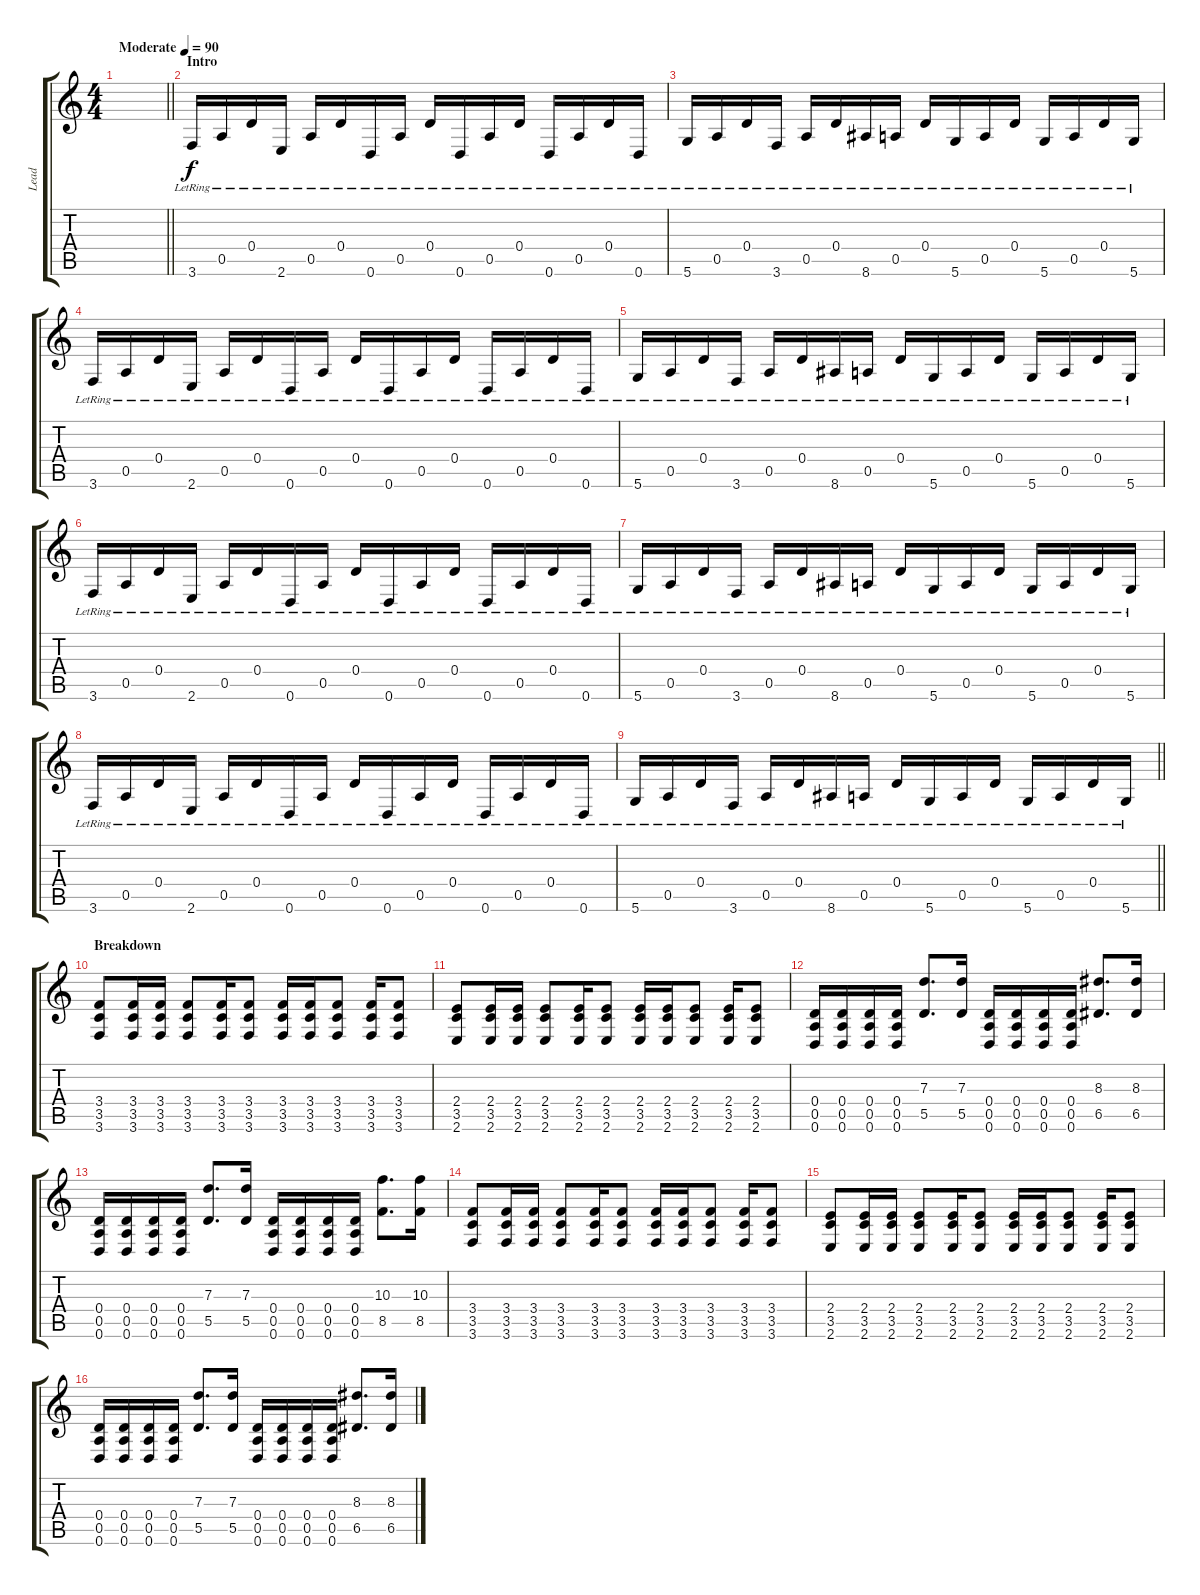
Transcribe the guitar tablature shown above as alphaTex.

\track ("Lead" "Lead") {instrument distortionguitar}
\staff {score tabs}
\tuning (E4 B3 G3 D3 A2 D2) {hide}
\ts (4 4)
\tempo (90 "Moderate")
\clef g2
\barLineRight lightlight
\ks c
|
\section ("" "Intro")
3.6{lr}.16{instrument acousticguitarsteel} 0.5{lr}.16 0.4{lr}.16 2.6{lr}.16 0.5{lr}.16 0.4{lr}.16 0.6{lr}.16 0.5{lr}.16 0.4{lr}.16 0.6{lr}.16 0.5{lr}.16 0.4{lr}.16 0.6{lr}.16 0.5{lr}.16 0.4{lr}.16 0.6{lr}.16 |
5.6{lr}.16 0.5{lr}.16 0.4{lr}.16 3.6{lr}.16 0.5{lr}.16 0.4{lr}.16 8.6{lr}.16 0.5{lr}.16 0.4{lr}.16 5.6{lr}.16 0.5{lr}.16 0.4{lr}.16 5.6{lr}.16 0.5{lr}.16 0.4{lr}.16 5.6{lr}.16 |
3.6{lr}.16 0.5{lr}.16 0.4{lr}.16 2.6{lr}.16 0.5{lr}.16 0.4{lr}.16 0.6{lr}.16 0.5{lr}.16 0.4{lr}.16 0.6{lr}.16 0.5{lr}.16 0.4{lr}.16 0.6{lr}.16 0.5{lr}.16 0.4{lr}.16 0.6{lr}.16 |
5.6{lr}.16 0.5{lr}.16 0.4{lr}.16 3.6{lr}.16 0.5{lr}.16 0.4{lr}.16 8.6{lr}.16 0.5{lr}.16 0.4{lr}.16 5.6{lr}.16 0.5{lr}.16 0.4{lr}.16 5.6{lr}.16 0.5{lr}.16 0.4{lr}.16 5.6{lr}.16 |
3.6{lr}.16 0.5{lr}.16 0.4{lr}.16 2.6{lr}.16 0.5{lr}.16 0.4{lr}.16 0.6{lr}.16 0.5{lr}.16 0.4{lr}.16 0.6{lr}.16 0.5{lr}.16 0.4{lr}.16 0.6{lr}.16 0.5{lr}.16 0.4{lr}.16 0.6{lr}.16 |
5.6{lr}.16 0.5{lr}.16 0.4{lr}.16 3.6{lr}.16 0.5{lr}.16 0.4{lr}.16 8.6{lr}.16 0.5{lr}.16 0.4{lr}.16 5.6{lr}.16 0.5{lr}.16 0.4{lr}.16 5.6{lr}.16 0.5{lr}.16 0.4{lr}.16 5.6{lr}.16 |
3.6{lr}.16 0.5{lr}.16 0.4{lr}.16 2.6{lr}.16 0.5{lr}.16 0.4{lr}.16 0.6{lr}.16 0.5{lr}.16 0.4{lr}.16 0.6{lr}.16 0.5{lr}.16 0.4{lr}.16 0.6{lr}.16 0.5{lr}.16 0.4{lr}.16 0.6{lr}.16 |
\barLineRight lightlight
5.6{lr}.16 0.5{lr}.16 0.4{lr}.16 3.6{lr}.16 0.5{lr}.16 0.4{lr}.16 8.6{lr}.16 0.5{lr}.16 0.4{lr}.16 5.6{lr}.16 0.5{lr}.16 0.4{lr}.16 5.6{lr}.16 0.5{lr}.16 0.4{lr}.16 5.6{lr}.16 |
\section ("" "Breakdown")
(3.4 3.5 3.6).8{instrument distortionguitar} (3.4 3.5 3.6).16 (3.4 3.5 3.6).16 (3.4 3.5 3.6).8 (3.4 3.5 3.6).16 (3.4 3.5 3.6).8{instrument distortionguitar} (3.4 3.5 3.6).16 (3.4 3.5 3.6).16 (3.4 3.5 3.6).8 (3.4 3.5 3.6).16 (3.4 3.5 3.6).8 |
(2.4 3.5 2.6).8{instrument distortionguitar} (2.4 3.5 2.6).16 (2.4 3.5 2.6).16 (2.4 3.5 2.6).8 (2.4 3.5 2.6).16 (2.4 3.5 2.6).8{instrument distortionguitar} (2.4 3.5 2.6).16 (2.4 3.5 2.6).16 (2.4 3.5 2.6).8 (2.4 3.5 2.6).16 (2.4 3.5 2.6).8 |
(0.4 0.5 0.6).16 (0.4 0.5 0.6).16 (0.4 0.5 0.6).16 (0.4 0.5 0.6).16 (7.3 5.5).8{d} (7.3 5.5).16 (0.4 0.5 0.6).16 (0.4 0.5 0.6).16 (0.4 0.5 0.6).16 (0.4 0.5 0.6).16 (8.3 6.5).8{d} (8.3 6.5).16 |
(0.4 0.5 0.6).16 (0.4 0.5 0.6).16 (0.4 0.5 0.6).16 (0.4 0.5 0.6).16 (7.3 5.5).8{d} (7.3 5.5).16 (0.4 0.5 0.6).16 (0.4 0.5 0.6).16 (0.4 0.5 0.6).16 (0.4 0.5 0.6).16 (10.3 8.5).8{d} (10.3 8.5).16 |
(3.4 3.5 3.6).8{instrument distortionguitar} (3.4 3.5 3.6).16 (3.4 3.5 3.6).16 (3.4 3.5 3.6).8 (3.4 3.5 3.6).16 (3.4 3.5 3.6).8{instrument distortionguitar} (3.4 3.5 3.6).16 (3.4 3.5 3.6).16 (3.4 3.5 3.6).8 (3.4 3.5 3.6).16 (3.4 3.5 3.6).8 |
(2.4 3.5 2.6).8{instrument distortionguitar} (2.4 3.5 2.6).16 (2.4 3.5 2.6).16 (2.4 3.5 2.6).8 (2.4 3.5 2.6).16 (2.4 3.5 2.6).8{instrument distortionguitar} (2.4 3.5 2.6).16 (2.4 3.5 2.6).16 (2.4 3.5 2.6).8 (2.4 3.5 2.6).16 (2.4 3.5 2.6).8 |
(0.4 0.5 0.6).16 (0.4 0.5 0.6).16 (0.4 0.5 0.6).16 (0.4 0.5 0.6).16 (7.3 5.5).8{d} (7.3 5.5).16 (0.4 0.5 0.6).16 (0.4 0.5 0.6).16 (0.4 0.5 0.6).16 (0.4 0.5 0.6).16 (8.3 6.5).8{d} (8.3 6.5).16
